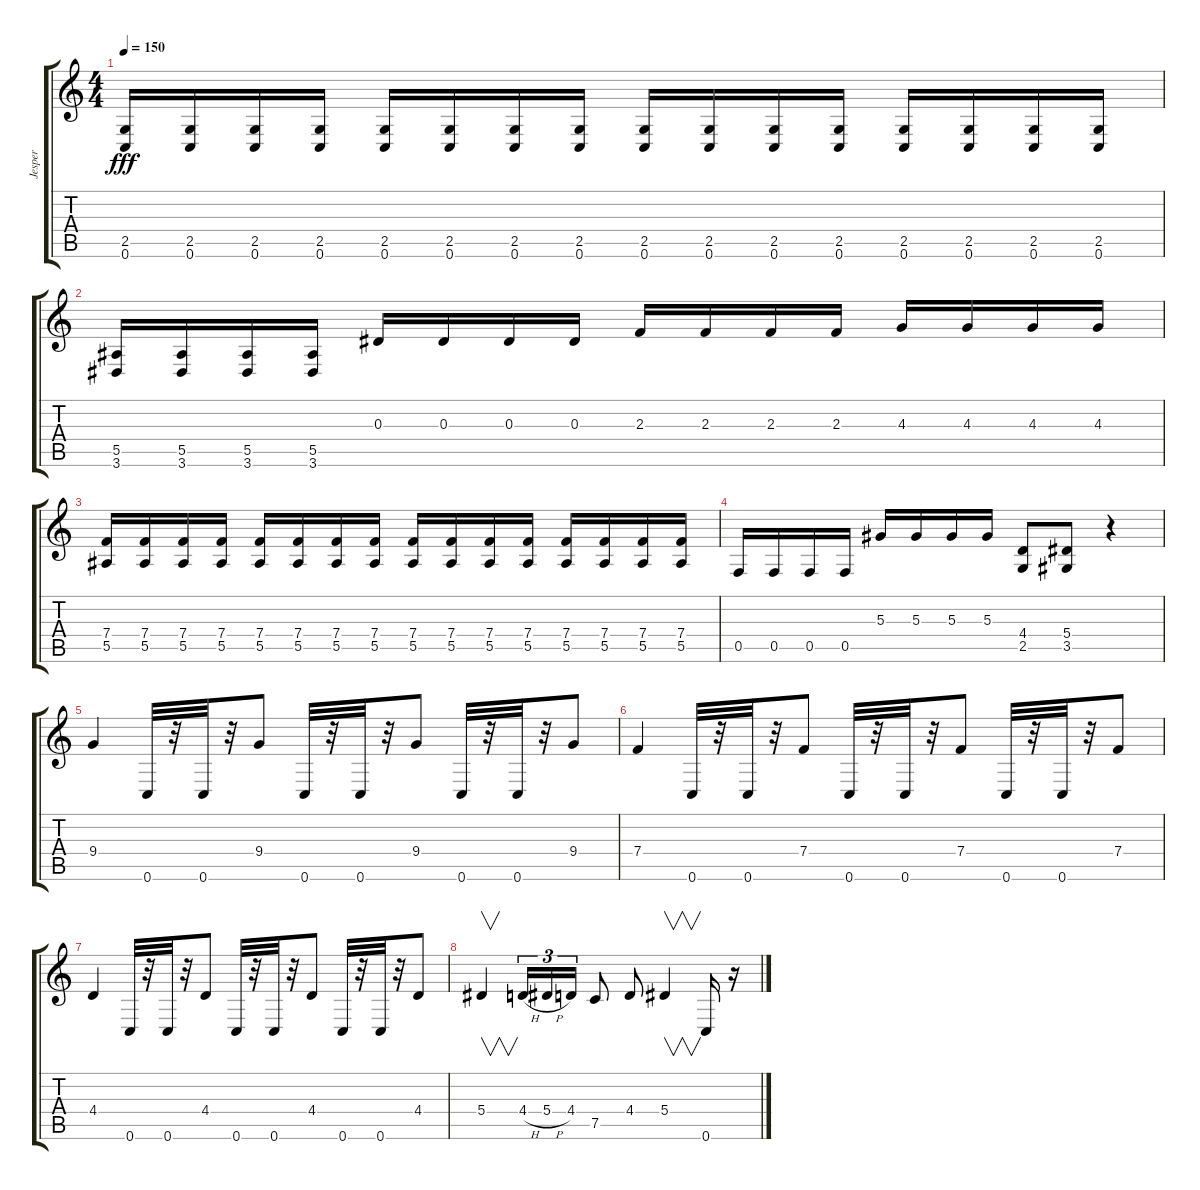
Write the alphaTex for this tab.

\track ("Jesper" "Jesper") {instrument overdrivenguitar}
\staff {score tabs}
\tuning (C4 G3 Eb3 Bb2 F2 C2) {hide}
\ts (4 4)
\tempo 150
\clef g2
\ks c
(2.5 0.6).16{dy fff} (2.5 0.6).16 (2.5 0.6).16 (2.5 0.6).16 (2.5 0.6).16 (2.5 0.6).16 (2.5 0.6).16 (2.5 0.6).16 (2.5 0.6).16 (2.5 0.6).16 (2.5 0.6).16 (2.5 0.6).16 (2.5 0.6).16 (2.5 0.6).16 (2.5 0.6).16 (2.5 0.6).16 |
(5.5 3.6).16 (5.5 3.6).16 (5.5 3.6).16 (5.5 3.6).16 0.3.16 0.3.16 0.3.16 0.3.16 2.3.16 2.3.16 2.3.16 2.3.16 4.3.16 4.3.16 4.3.16 4.3.16 |
(7.4 5.5).16 (7.4 5.5).16 (7.4 5.5).16 (7.4 5.5).16 (7.4 5.5).16 (7.4 5.5).16 (7.4 5.5).16 (7.4 5.5).16 (7.4 5.5).16 (7.4 5.5).16 (7.4 5.5).16 (7.4 5.5).16 (7.4 5.5).16 (7.4 5.5).16 (7.4 5.5).16 (7.4 5.5).16 |
0.5.16 0.5.16 0.5.16 0.5.16 5.3.16 5.3.16 5.3.16 5.3.16 (4.4 2.5).8 (5.4 3.5).8 r.4 |
9.4.4 0.6.32 r.32 0.6.32 r.32 9.4.8 0.6.32 r.32 0.6.32 r.32 9.4.8 0.6.32 r.32 0.6.32 r.32 9.4.8 |
7.4.4 0.6.32 r.32 0.6.32 r.32 7.4.8 0.6.32 r.32 0.6.32 r.32 7.4.8 0.6.32 r.32 0.6.32 r.32 7.4.8 |
4.4.4 0.6.32 r.32 0.6.32 r.32 4.4.8 0.6.32 r.32 0.6.32 r.32 4.4.8 0.6.32 r.32 0.6.32 r.32 4.4.8 |
5.4.4{v} 4.4{h}.16{tu (3 2)} 5.4{h}.16{tu (3 2)} 4.4.16{tu (3 2)} 7.5.8 4.4.8 5.4.4{v} 0.6.16 r.16
